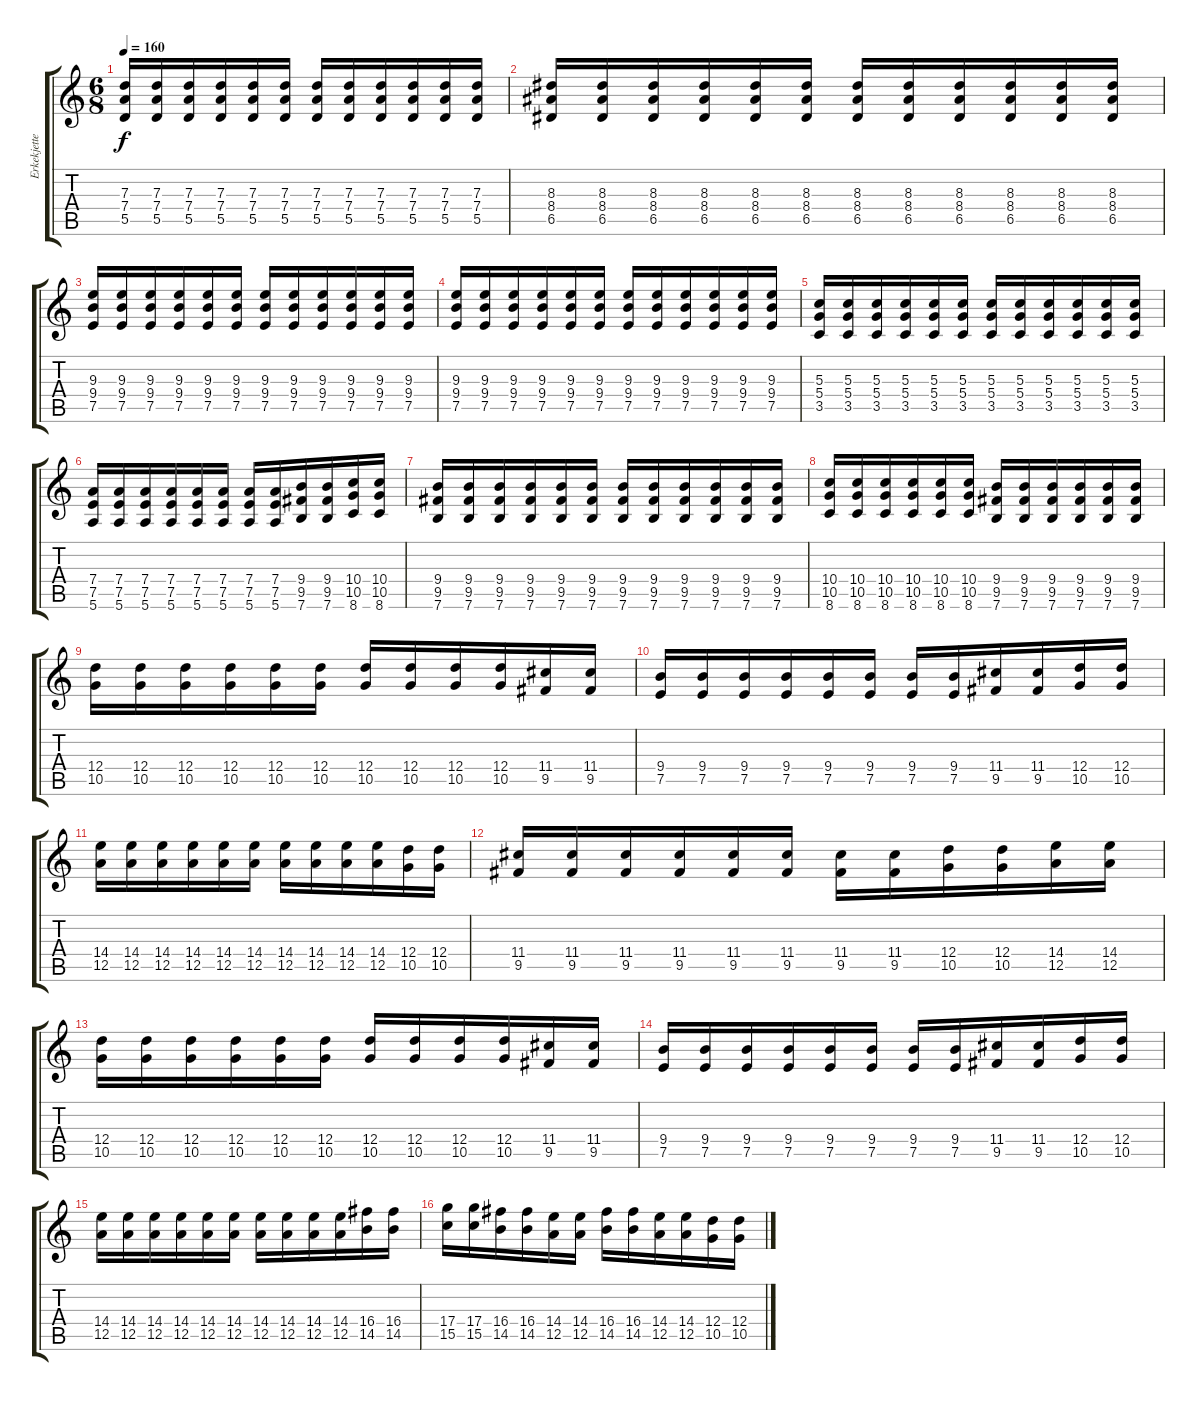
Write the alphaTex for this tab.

\track ("Erkekjetter Silenoz" "Erkekjette") {instrument distortionguitar}
\staff {score tabs}
\tuning (E4 B3 G3 D3 A2 E2) {hide}
\ts (6 8)
\tempo 160
\clef g2
\ks c
(7.3 7.4 5.5).16{dy f} (7.3 7.4 5.5).16 (7.3 7.4 5.5).16 (7.3 7.4 5.5).16 (7.3 7.4 5.5).16 (7.3 7.4 5.5).16 (7.3 7.4 5.5).16 (7.3 7.4 5.5).16 (7.3 7.4 5.5).16 (7.3 7.4 5.5).16 (7.3 7.4 5.5).16 (7.3 7.4 5.5).16 |
(8.3 8.4 6.5).16 (8.3 8.4 6.5).16 (8.3 8.4 6.5).16 (8.3 8.4 6.5).16 (8.3 8.4 6.5).16 (8.3 8.4 6.5).16 (8.3 8.4 6.5).16 (8.3 8.4 6.5).16 (8.3 8.4 6.5).16 (8.3 8.4 6.5).16 (8.3 8.4 6.5).16 (8.3 8.4 6.5).16 |
(9.3 9.4 7.5).16 (9.3 9.4 7.5).16 (9.3 9.4 7.5).16 (9.3 9.4 7.5).16 (9.3 9.4 7.5).16 (9.3 9.4 7.5).16 (9.3 9.4 7.5).16 (9.3 9.4 7.5).16 (9.3 9.4 7.5).16 (9.3 9.4 7.5).16 (9.3 9.4 7.5).16 (9.3 9.4 7.5).16 |
(9.3 9.4 7.5).16 (9.3 9.4 7.5).16 (9.3 9.4 7.5).16 (9.3 9.4 7.5).16 (9.3 9.4 7.5).16 (9.3 9.4 7.5).16 (9.3 9.4 7.5).16 (9.3 9.4 7.5).16 (9.3 9.4 7.5).16 (9.3 9.4 7.5).16 (9.3 9.4 7.5).16 (9.3 9.4 7.5).16 |
(5.3 5.4 3.5).16 (5.3 5.4 3.5).16 (5.3 5.4 3.5).16 (5.3 5.4 3.5).16 (5.3 5.4 3.5).16 (5.3 5.4 3.5).16 (5.3 5.4 3.5).16 (5.3 5.4 3.5).16 (5.3 5.4 3.5).16 (5.3 5.4 3.5).16 (5.3 5.4 3.5).16 (5.3 5.4 3.5).16 |
(7.4 7.5 5.6).16 (7.4 7.5 5.6).16 (7.4 7.5 5.6).16 (7.4 7.5 5.6).16 (7.4 7.5 5.6).16 (7.4 7.5 5.6).16 (7.4 7.5 5.6).16 (7.4 7.5 5.6).16 (9.4 9.5 7.6).16 (9.4 9.5 7.6).16 (10.4 10.5 8.6).16 (10.4 10.5 8.6).16 |
(9.4 9.5 7.6).16 (9.4 9.5 7.6).16 (9.4 9.5 7.6).16 (9.4 9.5 7.6).16 (9.4 9.5 7.6).16 (9.4 9.5 7.6).16 (9.4 9.5 7.6).16 (9.4 9.5 7.6).16 (9.4 9.5 7.6).16 (9.4 9.5 7.6).16 (9.4 9.5 7.6).16 (9.4 9.5 7.6).16 |
(10.4 10.5 8.6).16 (10.4 10.5 8.6).16 (10.4 10.5 8.6).16 (10.4 10.5 8.6).16 (10.4 10.5 8.6).16 (10.4 10.5 8.6).16 (9.4 9.5 7.6).16 (9.4 9.5 7.6).16 (9.4 9.5 7.6).16 (9.4 9.5 7.6).16 (9.4 9.5 7.6).16 (9.4 9.5 7.6).16 |
(12.4 10.5).16 (12.4 10.5).16 (12.4 10.5).16 (12.4 10.5).16 (12.4 10.5).16 (12.4 10.5).16 (12.4 10.5).16 (12.4 10.5).16 (12.4 10.5).16 (12.4 10.5).16 (11.4 9.5).16 (11.4 9.5).16 |
(9.4 7.5).16 (9.4 7.5).16 (9.4 7.5).16 (9.4 7.5).16 (9.4 7.5).16 (9.4 7.5).16 (9.4 7.5).16 (9.4 7.5).16 (11.4 9.5).16 (11.4 9.5).16 (12.4 10.5).16 (12.4 10.5).16 |
(14.4 12.5).16 (14.4 12.5).16 (14.4 12.5).16 (14.4 12.5).16 (14.4 12.5).16 (14.4 12.5).16 (14.4 12.5).16 (14.4 12.5).16 (14.4 12.5).16 (14.4 12.5).16 (12.4 10.5).16 (12.4 10.5).16 |
(11.4 9.5).16 (11.4 9.5).16 (11.4 9.5).16 (11.4 9.5).16 (11.4 9.5).16 (11.4 9.5).16 (11.4 9.5).16 (11.4 9.5).16 (12.4 10.5).16 (12.4 10.5).16 (14.4 12.5).16 (14.4 12.5).16 |
(12.4 10.5).16 (12.4 10.5).16 (12.4 10.5).16 (12.4 10.5).16 (12.4 10.5).16 (12.4 10.5).16 (12.4 10.5).16 (12.4 10.5).16 (12.4 10.5).16 (12.4 10.5).16 (11.4 9.5).16 (11.4 9.5).16 |
(9.4 7.5).16 (9.4 7.5).16 (9.4 7.5).16 (9.4 7.5).16 (9.4 7.5).16 (9.4 7.5).16 (9.4 7.5).16 (9.4 7.5).16 (11.4 9.5).16 (11.4 9.5).16 (12.4 10.5).16 (12.4 10.5).16 |
(14.4 12.5).16 (14.4 12.5).16 (14.4 12.5).16 (14.4 12.5).16 (14.4 12.5).16 (14.4 12.5).16 (14.4 12.5).16 (14.4 12.5).16 (14.4 12.5).16 (14.4 12.5).16 (16.4 14.5).16 (16.4 14.5).16 |
(17.4 15.5).16 (17.4 15.5).16 (16.4 14.5).16 (16.4 14.5).16 (14.4 12.5).16 (14.4 12.5).16 (16.4 14.5).16 (16.4 14.5).16 (14.4 12.5).16 (14.4 12.5).16 (12.4 10.5).16 (12.4 10.5).16
